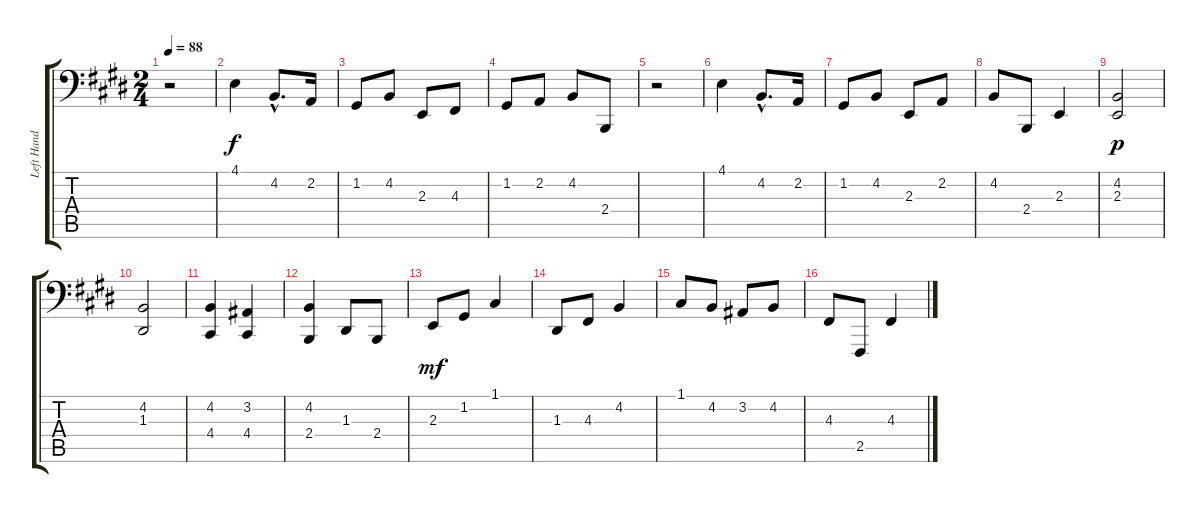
\track ("Left Hand" "Left Hand") {instrument acousticgrandpiano}
\staff {score tabs}
\tuning (C3 G2 D2 A1 E1 B0) {hide}
\ts (2 4)
\tempo 88
\clef f4
\ks e
r.2{dy f instrument acousticgrandpiano} |
4.1.4 4.2{hac}.8{d} 2.2.16 |
1.2.8 4.2.8 2.3.8 4.3.8 |
1.2.8 2.2.8 4.2.8 2.4.8 |
r.2 |
4.1.4 4.2{hac}.8{d} 2.2.16 |
1.2.8 4.2.8 2.3.8 2.2.8 |
4.2.8 2.4.8 2.3.4 |
(4.2 2.3).2{dy p} |
(4.2 1.3).2 |
(4.2 4.4).4 (3.2 4.4).4 |
(4.2 2.4).4 1.3.8 2.4.8 |
2.3.8{dy mf} 1.2.8 1.1.4 |
1.3.8 4.3.8 4.2.4 |
1.1.8 4.2.8 3.2.8 4.2.8 |
4.3.8 2.5.8 4.3.4
